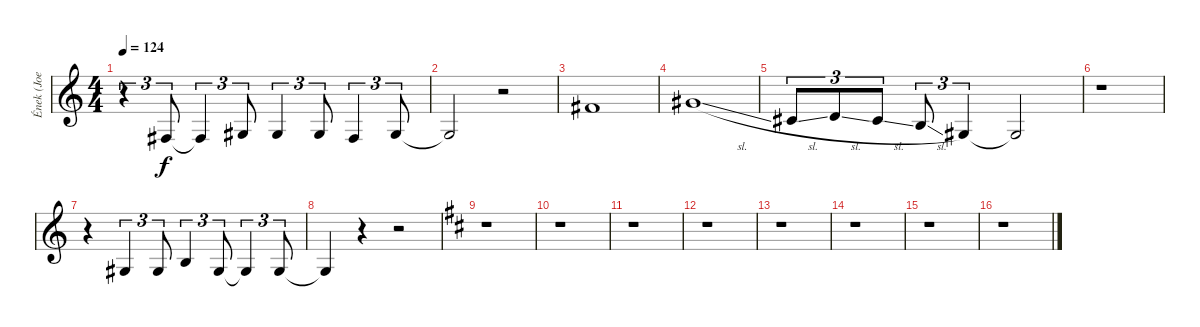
\track ("Ének (Joe Lynn Turner)" "Ének (Joe ") {instrument lead2sawtooth}
\staff {score}
\tuning (E4 B3 G3 D3 A2 E2) {hide}
\ts (4 4)
\tempo 124
\clef g2
\ks c
r.4{tu (3 2) dy f} 4.4.8{tu (3 2)} 4.4{t}.4{tu (3 2)} 1.3.8{tu (3 2)} 1.3.4{tu (3 2)} 1.3.8{tu (3 2)} 4.4.4{tu (3 2)} 1.3.8{tu (3 2)} |
1.3{t}.2 r.2 |
2.1.1 |
13.3{sl}.1 |
6.3{sl}.8{tu (3 2)} 7.3{sl}.8{tu (3 2)} 6.3{sl}.8{tu (3 2)} 4.3{sl}.8{tu (3 2)} 1.3.4{tu (3 2)} 1.3{t}.2 |
r.1 |
r.4 1.3.4{tu (3 2)} 1.3.8{tu (3 2)} 4.3.4{tu (3 2)} 1.3.8{tu (3 2)} 1.3{t}.4{tu (3 2)} 1.3.8{tu (3 2)} |
1.3{t}.4 r.4 r.2 |
\ks d
r.1 |
r.1 |
r.1 |
r.1 |
r.1 |
r.1 |
r.1 |
r.1
